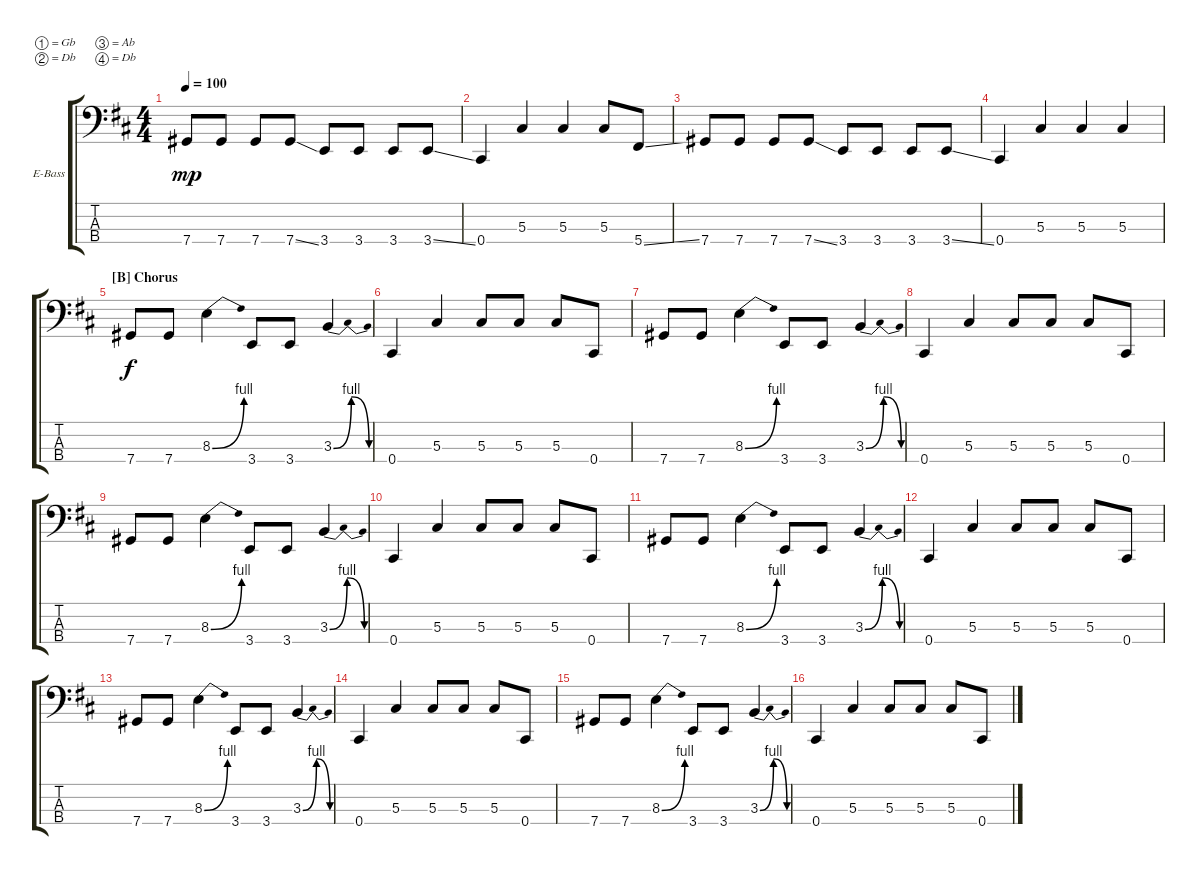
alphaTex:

\defaultSystemsLayout 4
\bracketExtendMode groupsimilarinstruments
\firstSystemTrackNameOrientation horizontal
\otherSystemsTrackNameOrientation horizontal
\track (" Bass" "E-Bass") {instrument electricbassfinger}
\staff {score tabs}
\tuning (Gb2 Db2 Ab1 Db1)
\ts (4 4)
\tempo 100
\clef f4
\scale
1.06305
\ks d
7.4.8{dy mp} 7.4.8 7.4.8 7.4{ss}.8 3.4.8 3.4.8 3.4.8 3.4{ss}.8 |
\scale
0.936948 0.4.4 5.3.4 5.3.4 5.3.8 5.4{ss}.8 |
\scale
1.06305 7.4.8 7.4.8 7.4.8 7.4{ss}.8 3.4.8 3.4.8 3.4.8 3.4{ss}.8 |
\scale
0.936948 0.4.4 5.3.4 5.3.4 5.3.4 |
\section ("B" "Chorus")
\scale
1.06305 7.4.8{dy f} 7.4.8 8.3{be (bend 0 0 60 4)}.4 3.4.8 3.4.8 3.3{be (bendrelease 0 0 30 4 30 4 60 0)}.4 |
\scale
0.936948 0.4.4 5.3.4 5.3.8 5.3.8 5.3.8 0.4.8 |
\scale
1.06305 7.4.8 7.4.8 8.3{be (bend 0 0 60 4)}.4 3.4.8 3.4.8 3.3{be (bendrelease 0 0 30 4 30 4 60 0)}.4 |
\scale
0.936948 0.4.4 5.3.4 5.3.8 5.3.8 5.3.8 0.4.8 |
\scale
1.06305 7.4.8 7.4.8 8.3{be (bend 0 0 60 4)}.4 3.4.8 3.4.8 3.3{be (bendrelease 0 0 30 4 30 4 60 0)}.4 |
\scale
0.936948 0.4.4 5.3.4 5.3.8 5.3.8 5.3.8 0.4.8 |
\scale
1.06305 7.4.8 7.4.8 8.3{be (bend 0 0 60 4)}.4 3.4.8 3.4.8 3.3{be (bendrelease 0 0 30 4 30 4 60 0)}.4 |
\scale
0.936948 0.4.4 5.3.4 5.3.8 5.3.8 5.3.8 0.4.8 |
\scale
1.06305 7.4.8 7.4.8 8.3{be (bend 0 0 60 4)}.4 3.4.8 3.4.8 3.3{be (bendrelease 0 0 30 4 30 4 60 0)}.4 |
\scale
0.936948 0.4.4 5.3.4 5.3.8 5.3.8 5.3.8 0.4.8 |
\scale
1.06305 7.4.8 7.4.8 8.3{be (bend 0 0 60 4)}.4 3.4.8 3.4.8 3.3{be (bendrelease 0 0 30 4 30 4 60 0)}.4 |
\scale
0.936948 0.4.4 5.3.4 5.3.8 5.3.8 5.3.8 0.4.8
